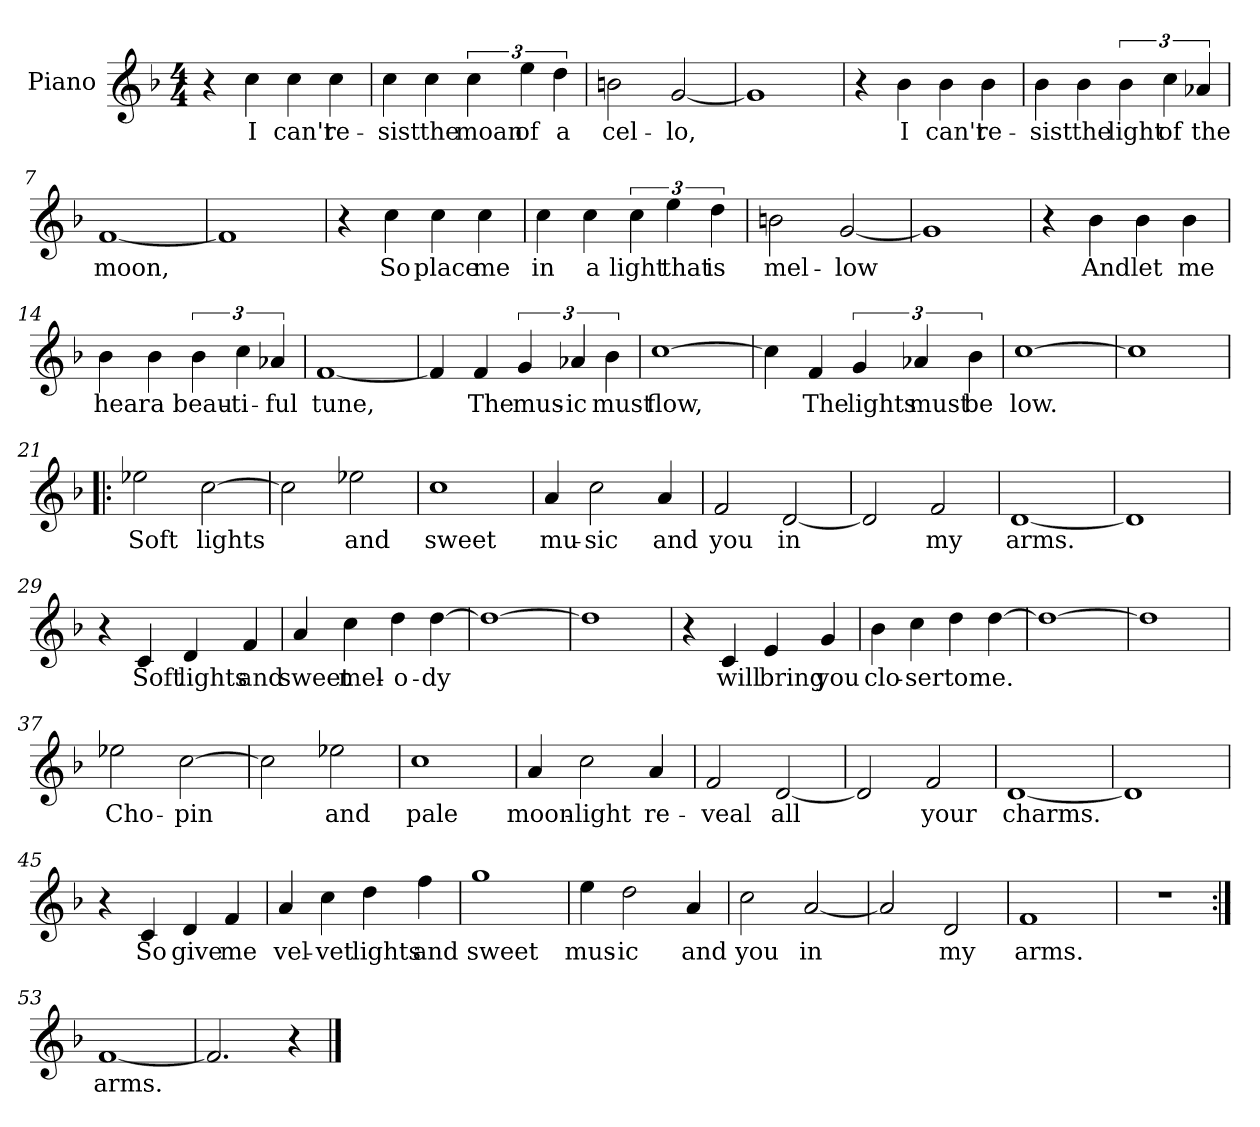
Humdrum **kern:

**kern	**text
*part1	*part1
*staff1	*staff1
*I"Piano	*
*I'Pno.	*
*clefG2	*
*k[b-]	*
*F:	*
*M4/4	*
=1	=1
4r	.
4cc\	I
4cc\	can't
4cc\	re-
=2	=2
4cc\	-sist
4cc\	the
6cc\	moan
6ee\	of
6dd\	a
=3	=3
2bn\	cel-
[2g/	-lo,
=4	=4
1g]	.
=5	=5
4r	.
4b-\	I
4b-\	can't
4b-\	re-
!!LO:LB:g=z
=6	=6
4b-\	-sist
4b-\	the
6b-\	light
6cc\	of
6a-X/	the
=7	=7
[1f	moon,
=8	=8
1f]	.
=9	=9
4r	.
4cc\	So
4cc\	place
4cc\	me
=10	=10
4cc\	in
4cc\	a
6cc\	light
6ee\	that
6dd\	is
=11	=11
2bn\	mel-
[2g/	-low
!!LO:LB:g=z
=12	=12
1g]	.
=13	=13
4r	.
4b-\	And
4b-\	let
4b-\	me
=14	=14
4b-\	hear
4b-\	a
6b-\	beau-
6cc\	-ti-
6a-X/	-ful
=15	=15
[1f	tune,
=16	=16
4f/]	.
4f/	The
6g/	mus-
6a-X/	-ic
6b-\	must
=17	=17
[1cc	flow,
!!LO:LB:g=z
=18	=18
4cc\]	.
4f/	The
6g/	lights
6a-X/	must
6b-\	be
=19	=19
[1cc	low.
=20	=20
1cc]	.
=21!|:	=21!|:
2ee-X\	Soft
[2cc\	lights
=22	=22
2cc\]	.
2ee-X\	and
=23	=23
1cc	sweet
=24	=24
4a/	mu-
2cc\	-sic
4a/	and
!!LO:LB:g=z
=25	=25
2f/	you
[2d/	in
=26	=26
2d/]	.
2f/	my
=27	=27
[1d	arms.
=28	=28
1d]	.
=29	=29
4r	.
4c/	Soft
4d/	lights
4f/	and
=30	=30
4a/	sweet
4cc\	mel-
4dd\	-o-
[4dd\	-dy
=31	=31
1dd_	.
=32	=32
1dd]	.
!!LO:LB:g=z
=33	=33
4r	.
4c/	will
4e/	bring
4g/	you
=34	=34
4b-\	clo-
4cc\	-ser
4dd\	to
[4dd\	me.
=35	=35
1dd_	.
=36	=36
1dd]	.
=37	=37
2ee-X\	Cho-
[2cc\	-pin
=38	=38
2cc\]	.
2ee-X\	and
=39	=39
1cc	pale
!!LO:LB:g=z
=40	=40
4a/	moon-
2cc\	-light
4a/	re-
=41	=41
2f/	-veal
[2d/	all
=42	=42
2d/]	.
2f/	your
=43	=43
[1d	charms.
=44	=44
1d]	.
=45	=45
4r	.
4c/	So
4d/	give
4f/	me
!!LO:LB:g=z
=46	=46
4a/	vel-
4cc\	-vet
4dd\	lights
4ff\	and
=47	=47
1gg	sweet
=48	=48
4ee\	mus-
2dd\	-ic
4a/	and
=49	=49
2cc\	you
[2a/	in
=50	=50
2a/]	.
2d/	my
=51	=51
1f	arms.
=52	=52
1r	.
=53:|!	=53:|!
[1f	arms.
=54	=54
2.f/]	.
4r	.
==	==
*-	*-
